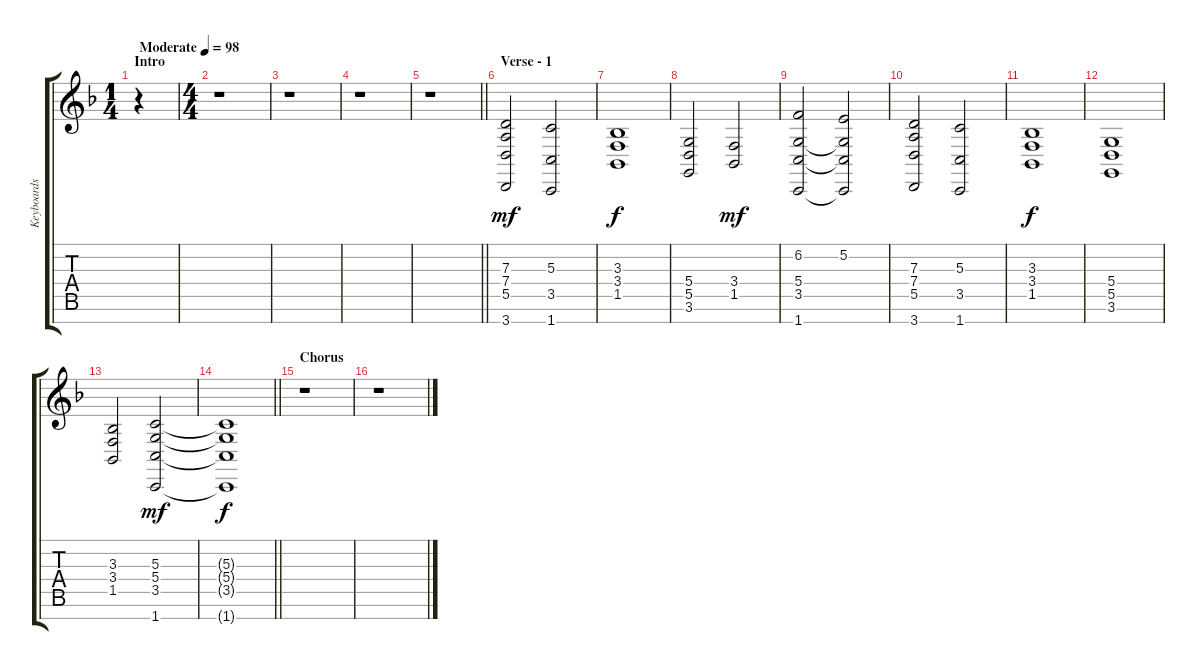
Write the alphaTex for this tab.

\track ("Keyboards (Katrin)" "Keyboards ") {instrument pad8sweep}
\staff {score tabs}
\tuning (E4 B3 G3 D3 A2 E2 B1) {hide}
\ts (1 4)
\section ("" "Intro")
\tempo (98 "Moderate")
\clef g2
\ks f
r.4{dy mf instrument pad8sweep} |
\ts (4 4)
r.1 |
r.1 |
r.1 |
\barLineRight lightlight
r.1 |
\section ("" "Verse - 1")
(7.3 7.4 5.5 3.7).2{volume 8 instrument pad8sweep} (5.3 3.5 1.7).2 |
(3.3 3.4 1.5).1{dy f} |
(5.4 5.5 3.6).2 (3.4 1.5).2{dy mf} |
(6.2 5.4 3.5 1.7).2 (5.2 5.4{t} 3.5{t} 1.7{t}).2 |
(7.3 7.4 5.5 3.7).2 (5.3 3.5 1.7).2 |
(3.3 3.4 1.5).1{dy f} |
(5.4 5.5 3.6).1 |
(3.3 3.4 1.5).2 (5.3 5.4 3.5 1.7).2{dy mf} |
\barLineRight lightlight
(5.3{t} 5.4{t} 3.5{t} 1.7{t}).1{dy f volume 4} |
\section ("" "Chorus")
r.1 |
r.1
